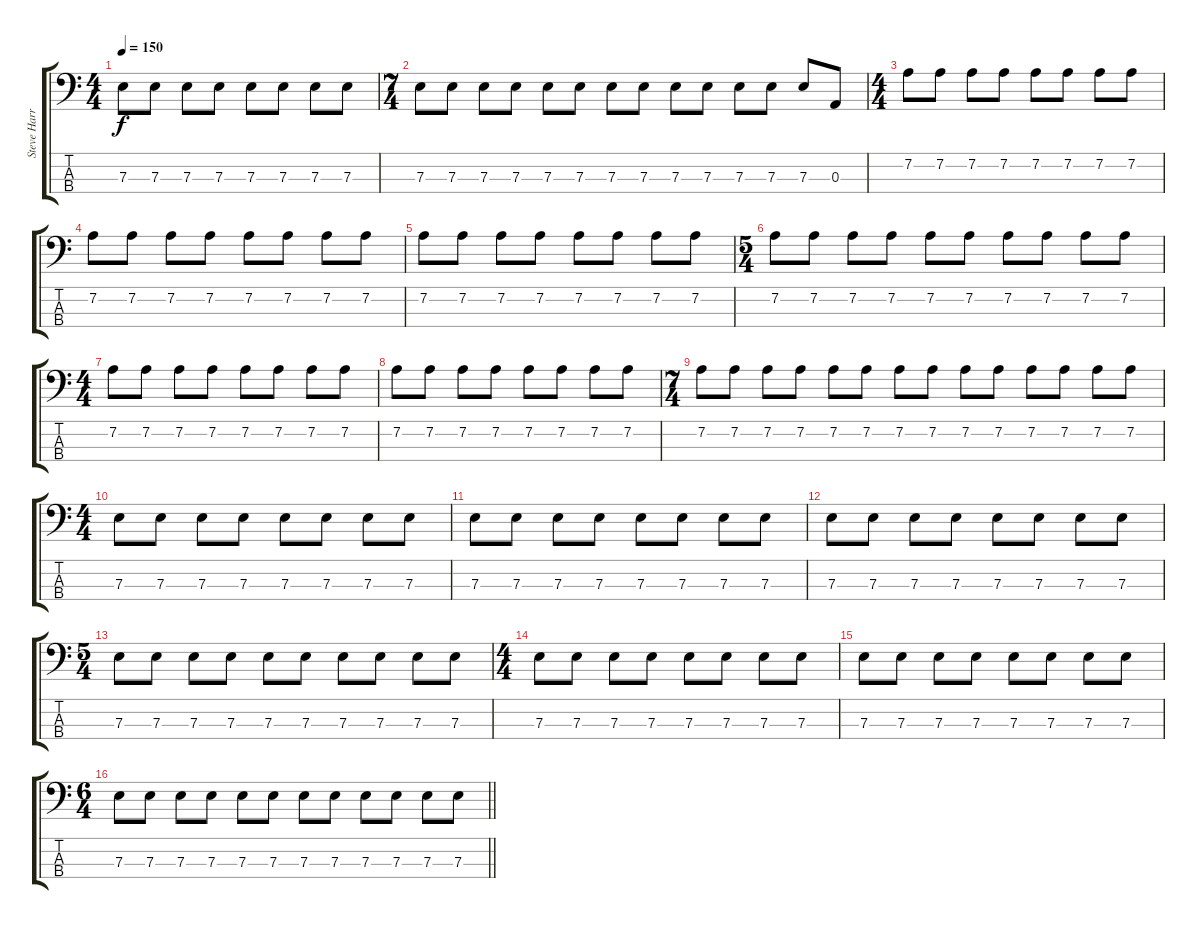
\track ("Steve Harris" "Steve Harr") {instrument electricbassfinger}
\staff {score tabs}
\tuning (G2 D2 A1 E1) {hide}
\ts (4 4)
\tempo 150
\clef f4
\ks c
7.3.8{dy f} 7.3.8 7.3.8 7.3.8 7.3.8 7.3.8 7.3.8 7.3.8 |
\ts (7 4)
7.3.8 7.3.8 7.3.8 7.3.8 7.3.8 7.3.8 7.3.8 7.3.8 7.3.8 7.3.8 7.3.8 7.3.8 7.3.8 0.3.8 |
\ts (4 4)
7.2.8 7.2.8 7.2.8 7.2.8 7.2.8 7.2.8 7.2.8 7.2.8 |
7.2.8 7.2.8 7.2.8 7.2.8 7.2.8 7.2.8 7.2.8 7.2.8 |
7.2.8 7.2.8 7.2.8 7.2.8 7.2.8 7.2.8 7.2.8 7.2.8 |
\ts (5 4)
7.2.8 7.2.8 7.2.8 7.2.8 7.2.8 7.2.8 7.2.8 7.2.8 7.2.8 7.2.8 |
\ts (4 4)
7.2.8 7.2.8 7.2.8 7.2.8 7.2.8 7.2.8 7.2.8 7.2.8 |
7.2.8 7.2.8 7.2.8 7.2.8 7.2.8 7.2.8 7.2.8 7.2.8 |
\ts (7 4)
7.2.8 7.2.8 7.2.8 7.2.8 7.2.8 7.2.8 7.2.8 7.2.8 7.2.8 7.2.8 7.2.8 7.2.8 7.2.8 7.2.8 |
\ts (4 4)
7.3.8 7.3.8 7.3.8 7.3.8 7.3.8 7.3.8 7.3.8 7.3.8 |
7.3.8 7.3.8 7.3.8 7.3.8 7.3.8 7.3.8 7.3.8 7.3.8 |
7.3.8 7.3.8 7.3.8 7.3.8 7.3.8 7.3.8 7.3.8 7.3.8 |
\ts (5 4)
7.3.8 7.3.8 7.3.8 7.3.8 7.3.8 7.3.8 7.3.8 7.3.8 7.3.8 7.3.8 |
\ts (4 4)
7.3.8 7.3.8 7.3.8 7.3.8 7.3.8 7.3.8 7.3.8 7.3.8 |
7.3.8 7.3.8 7.3.8 7.3.8 7.3.8 7.3.8 7.3.8 7.3.8 |
\ts (6 4)
\barLineRight lightlight
7.3.8 7.3.8 7.3.8 7.3.8 7.3.8 7.3.8 7.3.8 7.3.8 7.3.8 7.3.8 7.3.8 7.3.8
